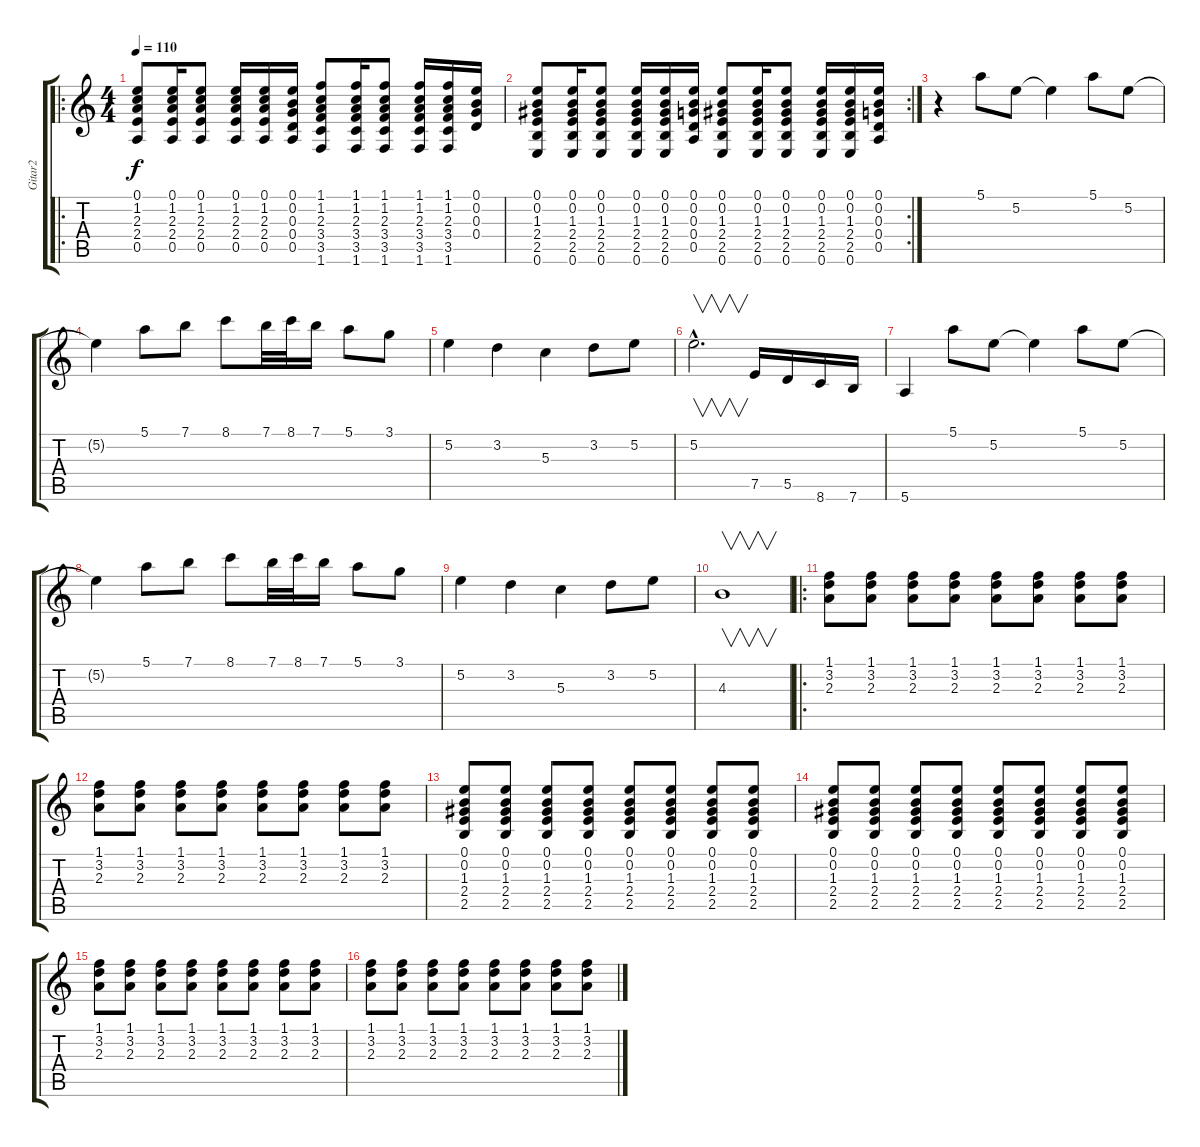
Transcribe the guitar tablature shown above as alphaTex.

\track ("Gitar2" "Gitar2") {instrument electricguitarclean}
\staff {score tabs}
\tuning (E4 B3 G3 D3 A2 E2) {hide}
\ro
\ts (4 4)
\tempo 110
\clef g2
\ks c
(0.1 1.2 2.3 2.4 0.5).8{dy f instrument electricguitarclean} (0.1 1.2 2.3 2.4 0.5).16 (0.1 1.2 2.3 2.4 0.5).8 (0.1 1.2 2.3 2.4 0.5).16 (0.1 1.2 2.3 2.4 0.5).16 (0.1 0.2 0.3 0.4 0.5).16 (1.1 1.2 2.3 3.4 3.5 1.6).8 (1.1 1.2 2.3 3.4 3.5 1.6).16 (1.1 1.2 2.3 3.4 3.5 1.6).8 (1.1 1.2 2.3 3.4 3.5 1.6).16 (1.1 1.2 2.3 3.4 3.5 1.6).16 (0.1 0.2 0.3 0.4).16 |
\rc 2
(0.1 0.2 1.3 2.4 2.5 0.6).8 (0.1 0.2 1.3 2.4 2.5 0.6).16 (0.1 0.2 1.3 2.4 2.5 0.6).8 (0.1 0.2 1.3 2.4 2.5 0.6).16 (0.1 0.2 1.3 2.4 2.5 0.6).16 (0.1 0.2 0.3 0.4 0.5).16 (0.1 0.2 1.3 2.4 2.5 0.6).8 (0.1 0.2 1.3 2.4 2.5 0.6).16 (0.1 0.2 1.3 2.4 2.5 0.6).8 (0.1 0.2 1.3 2.4 2.5 0.6).16 (0.1 0.2 1.3 2.4 2.5 0.6).16 (0.1 0.2 0.3 0.4 0.5).16 |
r.4 5.1.8 5.2.8 5.2{t}.4 5.1.8 5.2.8 |
5.2{t}.4 5.1.8 7.1.8 8.1.8 7.1.32 8.1.32 7.1.16 5.1.8 3.1.8 |
5.2.4 3.2.4 5.3.4 3.2.8 5.2.8 |
5.2{hac}.2{v d} 7.5.16 5.5.16 8.6.16 7.6.16 |
5.6.4 5.1.8 5.2.8 5.2{t}.4 5.1.8 5.2.8 |
5.2{t}.4 5.1.8 7.1.8 8.1.8 7.1.32 8.1.32 7.1.16 5.1.8 3.1.8 |
5.2.4 3.2.4 5.3.4 3.2.8 5.2.8 |
4.3.1{v} |
\ro
(1.1 3.2 2.3).8 (1.1 3.2 2.3).8 (1.1 3.2 2.3).8 (1.1 3.2 2.3).8 (1.1 3.2 2.3).8 (1.1 3.2 2.3).8 (1.1 3.2 2.3).8 (1.1 3.2 2.3).8 |
(1.1 3.2 2.3).8 (1.1 3.2 2.3).8 (1.1 3.2 2.3).8 (1.1 3.2 2.3).8 (1.1 3.2 2.3).8 (1.1 3.2 2.3).8 (1.1 3.2 2.3).8 (1.1 3.2 2.3).8 |
(0.1 0.2 1.3 2.4 2.5).8 (0.1 0.2 1.3 2.4 2.5).8 (0.1 0.2 1.3 2.4 2.5).8 (0.1 0.2 1.3 2.4 2.5).8 (0.1 0.2 1.3 2.4 2.5).8 (0.1 0.2 1.3 2.4 2.5).8 (0.1 0.2 1.3 2.4 2.5).8 (0.1 0.2 1.3 2.4 2.5).8 |
(0.1 0.2 1.3 2.4 2.5).8 (0.1 0.2 1.3 2.4 2.5).8 (0.1 0.2 1.3 2.4 2.5).8 (0.1 0.2 1.3 2.4 2.5).8 (0.1 0.2 1.3 2.4 2.5).8 (0.1 0.2 1.3 2.4 2.5).8 (0.1 0.2 1.3 2.4 2.5).8 (0.1 0.2 1.3 2.4 2.5).8 |
(1.1 3.2 2.3).8 (1.1 3.2 2.3).8 (1.1 3.2 2.3).8 (1.1 3.2 2.3).8 (1.1 3.2 2.3).8 (1.1 3.2 2.3).8 (1.1 3.2 2.3).8 (1.1 3.2 2.3).8 |
(1.1 3.2 2.3).8 (1.1 3.2 2.3).8 (1.1 3.2 2.3).8 (1.1 3.2 2.3).8 (1.1 3.2 2.3).8 (1.1 3.2 2.3).8 (1.1 3.2 2.3).8 (1.1 3.2 2.3).8
